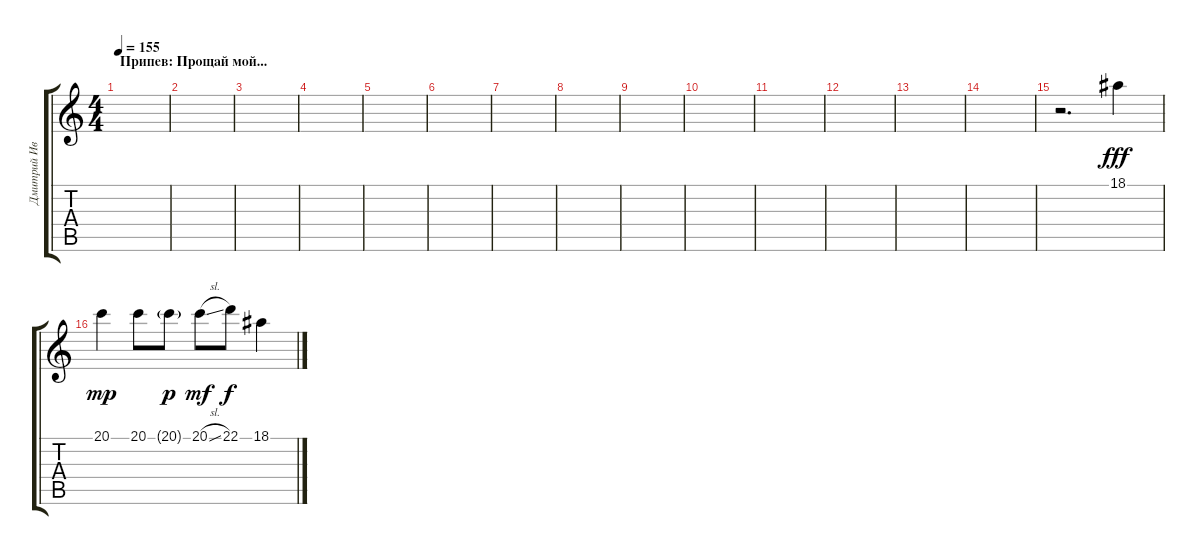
\track ("Дмитрий Иванов" "Дмитрий Ив") {instrument acousticgrandpiano}
\staff {score tabs}
\tuning (E4 B3 G3 D3 A2 E2) {hide}
\ts (4 4)
\section ("" "Припев: Прощай мой...")
\tempo 155
\clef g2
\ks c
|
|
|
|
|
|
|
|
|
|
|
|
|
|
r.2{d} 18.1.4{dy fff} |
20.1.4{dy mp} 20.1.8 20.1{g}.8{dy p} 20.1{sl}.8{dy mf} 22.1.8{dy f} 18.1.4
